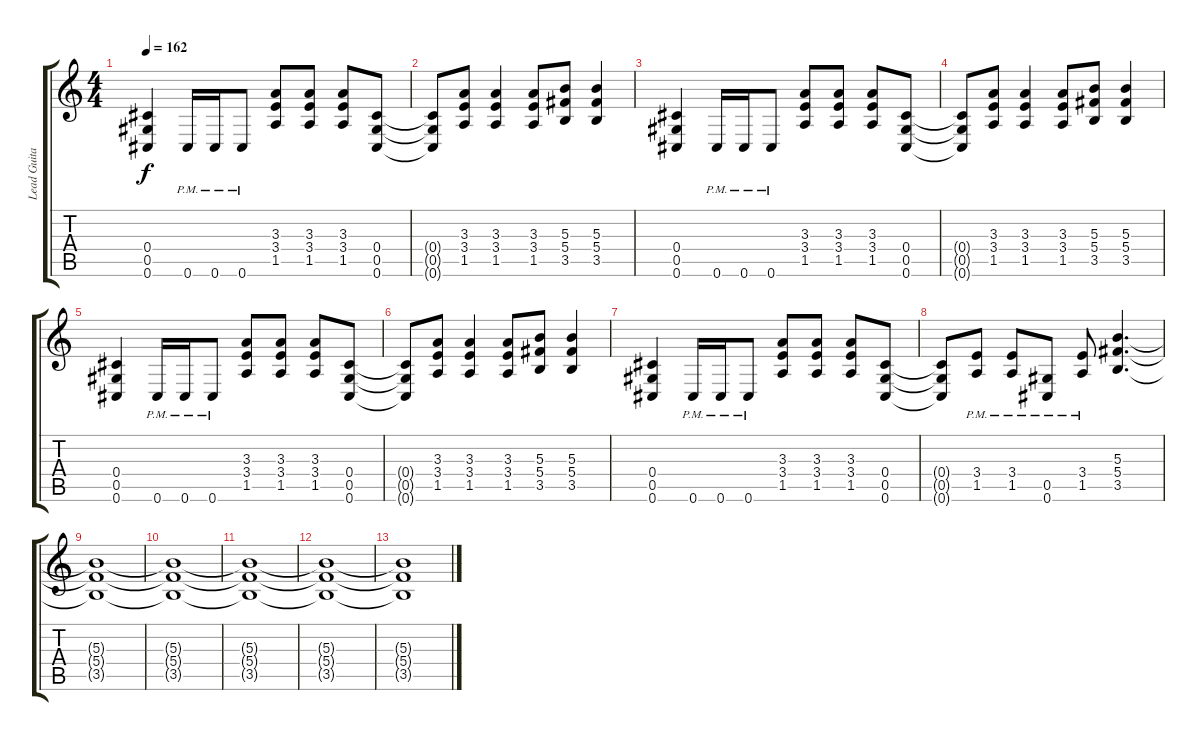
\track ("Lead Guitar" "Lead Guita") {instrument distortionguitar}
\staff {score tabs}
\tuning (Eb4 Bb3 Gb3 Db3 Ab2 Db2) {hide}
\ts (4 4)
\tempo 162
\clef g2
\ks c
(0.4 0.5 0.6).4{dy f} 0.6{pm}.16 0.6{pm}.16 0.6{pm}.8 (3.3 3.4 1.5).8 (3.3 3.4 1.5).8 (3.3 3.4 1.5).8 (0.4 0.5 0.6).8 |
(0.4{t} 0.5{t} 0.6{t}).8 (3.3 3.4 1.5).8 (3.3 3.4 1.5).4 (3.3 3.4 1.5).8 (5.3 5.4 3.5).8 (5.3 5.4 3.5).4 |
(0.4 0.5 0.6).4 0.6{pm}.16 0.6{pm}.16 0.6{pm}.8 (3.3 3.4 1.5).8 (3.3 3.4 1.5).8 (3.3 3.4 1.5).8 (0.4 0.5 0.6).8 |
(0.4{t} 0.5{t} 0.6{t}).8 (3.3 3.4 1.5).8 (3.3 3.4 1.5).4 (3.3 3.4 1.5).8 (5.3 5.4 3.5).8 (5.3 5.4 3.5).4 |
(0.4 0.5 0.6).4 0.6{pm}.16 0.6{pm}.16 0.6{pm}.8 (3.3 3.4 1.5).8 (3.3 3.4 1.5).8 (3.3 3.4 1.5).8 (0.4 0.5 0.6).8 |
(0.4{t} 0.5{t} 0.6{t}).8 (3.3 3.4 1.5).8 (3.3 3.4 1.5).4 (3.3 3.4 1.5).8 (5.3 5.4 3.5).8 (5.3 5.4 3.5).4 |
(0.4 0.5 0.6).4 0.6{pm}.16 0.6{pm}.16 0.6{pm}.8 (3.3 3.4 1.5).8 (3.3 3.4 1.5).8 (3.3 3.4 1.5).8 (0.4 0.5 0.6).8 |
(0.4{t} 0.5{t} 0.6{t}).8 (3.4{pm} 1.5{pm}).8 (3.4{pm} 1.5{pm}).8 (0.5{pm} 0.6{pm}).8 (3.4{pm} 1.5{pm}).8 (5.3 5.4 3.5).4{d} |
(5.3{t} 5.4{t} 3.5{t}).1{volume 0} |
(5.3{t} 5.4{t} 3.5{t}).1 |
(5.3{t} 5.4{t} 3.5{t}).1 |
(5.3{t} 5.4{t} 3.5{t}).1 |
(5.3{t} 5.4{t} 3.5{t}).1
